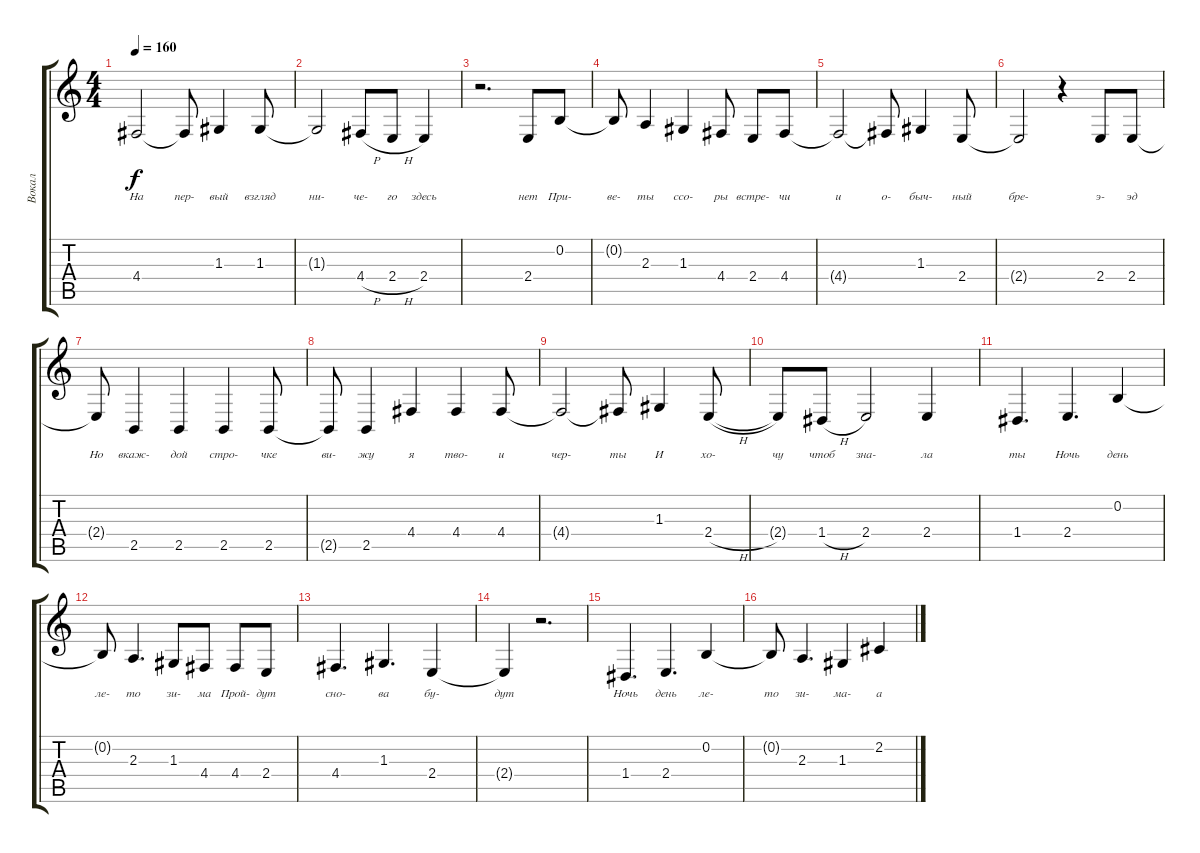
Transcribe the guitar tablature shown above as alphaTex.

\track ("Вокал" "Вокал") {instrument lead2sawtooth}
\staff {score tabs}
\tuning (E4 B3 G3 D3 A2 E2) {hide}
\ts (4 4)
\tempo 160
\clef g2
\ks c
4.4{t}.2{lyrics (0 "На") lyrics (1 "") lyrics (2 "") lyrics (3 "") lyrics (4 "") dy f} 4.4{t}.8{lyrics (0 "пер-") lyrics (1 "") lyrics (2 "") lyrics (3 "") lyrics (4 "")} 1.3.4{lyrics (0 "вый") lyrics (1 "") lyrics (2 "") lyrics (3 "") lyrics (4 "")} 1.3.8{lyrics (0 "взгляд") lyrics (1 "") lyrics (2 "") lyrics (3 "") lyrics (4 "")} |
1.3{t}.2{lyrics (0 "ни-") lyrics (1 "") lyrics (2 "") lyrics (3 "") lyrics (4 "")} 4.4{h}.8{lyrics (0 "че-") lyrics (1 "") lyrics (2 "") lyrics (3 "") lyrics (4 "")} 2.4{h}.8{lyrics (0 "го") lyrics (1 "") lyrics (2 "") lyrics (3 "") lyrics (4 "")} 2.4.4{lyrics (0 "здесь") lyrics (1 "") lyrics (2 "") lyrics (3 "") lyrics (4 "")} |
r.2{d} 2.4.8{lyrics (0 "нет") lyrics (1 "") lyrics (2 "") lyrics (3 "") lyrics (4 "")} 0.2.8{lyrics (0 "При-") lyrics (1 "") lyrics (2 "") lyrics (3 "") lyrics (4 "")} |
0.2{t}.8{lyrics (0 "ве-") lyrics (1 "") lyrics (2 "") lyrics (3 "") lyrics (4 "")} 2.3.4{lyrics (0 "ты") lyrics (1 "") lyrics (2 "") lyrics (3 "") lyrics (4 "")} 1.3.4{lyrics (0 "ссо-") lyrics (1 "") lyrics (2 "") lyrics (3 "") lyrics (4 "")} 4.4.8{lyrics (0 "ры") lyrics (1 "") lyrics (2 "") lyrics (3 "") lyrics (4 "")} 2.4.8{lyrics (0 "встре-") lyrics (1 "") lyrics (2 "") lyrics (3 "") lyrics (4 "")} 4.4.8{lyrics (0 "чи") lyrics (1 "") lyrics (2 "") lyrics (3 "") lyrics (4 "")} |
4.4{t}.2{lyrics (0 "и") lyrics (1 "") lyrics (2 "") lyrics (3 "") lyrics (4 "")} 4.4{t}.8{lyrics (0 "о-") lyrics (1 "") lyrics (2 "") lyrics (3 "") lyrics (4 "")} 1.3.4{lyrics (0 "быч-") lyrics (1 "") lyrics (2 "") lyrics (3 "") lyrics (4 "")} 2.4.8{lyrics (0 "ный") lyrics (1 "") lyrics (2 "") lyrics (3 "") lyrics (4 "")} |
2.4{t}.2{lyrics (0 "бре-") lyrics (1 "") lyrics (2 "") lyrics (3 "") lyrics (4 "")} r.4 2.4.8{lyrics (0 "э-") lyrics (1 "") lyrics (2 "") lyrics (3 "") lyrics (4 "")} 2.4.8{lyrics (0 "эд") lyrics (1 "") lyrics (2 "") lyrics (3 "") lyrics (4 "")} |
2.4{t}.8{lyrics (0 "Но") lyrics (1 "") lyrics (2 "") lyrics (3 "") lyrics (4 "")} 2.5.4{lyrics (0 "вкаж-") lyrics (1 "") lyrics (2 "") lyrics (3 "") lyrics (4 "")} 2.5.4{lyrics (0 "дой") lyrics (1 "") lyrics (2 "") lyrics (3 "") lyrics (4 "")} 2.5.4{lyrics (0 "стро-") lyrics (1 "") lyrics (2 "") lyrics (3 "") lyrics (4 "")} 2.5.8{lyrics (0 "чке") lyrics (1 "") lyrics (2 "") lyrics (3 "") lyrics (4 "")} |
2.5{t}.8{lyrics (0 "ви-") lyrics (1 "") lyrics (2 "") lyrics (3 "") lyrics (4 "")} 2.5.4{lyrics (0 "жу") lyrics (1 "") lyrics (2 "") lyrics (3 "") lyrics (4 "")} 4.4.4{lyrics (0 "я") lyrics (1 "") lyrics (2 "") lyrics (3 "") lyrics (4 "")} 4.4.4{lyrics (0 "тво-") lyrics (1 "") lyrics (2 "") lyrics (3 "") lyrics (4 "")} 4.4.8{lyrics (0 "и") lyrics (1 "") lyrics (2 "") lyrics (3 "") lyrics (4 "")} |
4.4{t}.2{lyrics (0 "чер-") lyrics (1 "") lyrics (2 "") lyrics (3 "") lyrics (4 "")} 4.4{t}.8{lyrics (0 "ты") lyrics (1 "") lyrics (2 "") lyrics (3 "") lyrics (4 "")} 1.3.4{lyrics (0 "И") lyrics (1 "") lyrics (2 "") lyrics (3 "") lyrics (4 "")} 2.4{h}.8{lyrics (0 "хо-") lyrics (1 "") lyrics (2 "") lyrics (3 "") lyrics (4 "")} |
2.4{t}.8{lyrics (0 "чу") lyrics (1 "") lyrics (2 "") lyrics (3 "") lyrics (4 "")} 1.4{h}.8{lyrics (0 "чтоб") lyrics (1 "") lyrics (2 "") lyrics (3 "") lyrics (4 "")} 2.4.2{lyrics (0 "зна-") lyrics (1 "") lyrics (2 "") lyrics (3 "") lyrics (4 "")} 2.4.4{lyrics (0 "ла") lyrics (1 "") lyrics (2 "") lyrics (3 "") lyrics (4 "")} |
1.4.4{d lyrics (0 "ты") lyrics (1 "") lyrics (2 "") lyrics (3 "") lyrics (4 "")} 2.4.4{d lyrics (0 "Ночь") lyrics (1 "") lyrics (2 "") lyrics (3 "") lyrics (4 "")} 0.2.4{lyrics (0 "день") lyrics (1 "") lyrics (2 "") lyrics (3 "") lyrics (4 "")} |
0.2{t}.8{lyrics (0 "ле-") lyrics (1 "") lyrics (2 "") lyrics (3 "") lyrics (4 "")} 2.3.4{d lyrics (0 "то") lyrics (1 "") lyrics (2 "") lyrics (3 "") lyrics (4 "")} 1.3.8{lyrics (0 "зи-") lyrics (1 "") lyrics (2 "") lyrics (3 "") lyrics (4 "")} 4.4.8{lyrics (0 "ма") lyrics (1 "") lyrics (2 "") lyrics (3 "") lyrics (4 "")} 4.4.8{lyrics (0 "Прой-") lyrics (1 "") lyrics (2 "") lyrics (3 "") lyrics (4 "")} 2.4.8{lyrics (0 "дут") lyrics (1 "") lyrics (2 "") lyrics (3 "") lyrics (4 "")} |
4.4.4{d lyrics (0 "сно-") lyrics (1 "") lyrics (2 "") lyrics (3 "") lyrics (4 "")} 1.3.4{d lyrics (0 "ва") lyrics (1 "") lyrics (2 "") lyrics (3 "") lyrics (4 "")} 2.4.4{lyrics (0 "бу-") lyrics (1 "") lyrics (2 "") lyrics (3 "") lyrics (4 "")} |
2.4{t}.4{lyrics (0 "дут") lyrics (1 "") lyrics (2 "") lyrics (3 "") lyrics (4 "")} r.2{d} |
1.4.4{d lyrics (0 "Ночь") lyrics (1 "") lyrics (2 "") lyrics (3 "") lyrics (4 "")} 2.4.4{d lyrics (0 "день") lyrics (1 "") lyrics (2 "") lyrics (3 "") lyrics (4 "")} 0.2.4{lyrics (0 "ле-") lyrics (1 "") lyrics (2 "") lyrics (3 "") lyrics (4 "")} |
0.2{t}.8{lyrics (0 "то") lyrics (1 "") lyrics (2 "") lyrics (3 "") lyrics (4 "")} 2.3.4{d lyrics (0 "зи-") lyrics (1 "") lyrics (2 "") lyrics (3 "") lyrics (4 "")} 1.3.4{lyrics (0 "ма-") lyrics (1 "") lyrics (2 "") lyrics (3 "") lyrics (4 "")} 2.2.4{lyrics (0 "а") lyrics (1 "") lyrics (2 "") lyrics (3 "") lyrics (4 "")}
